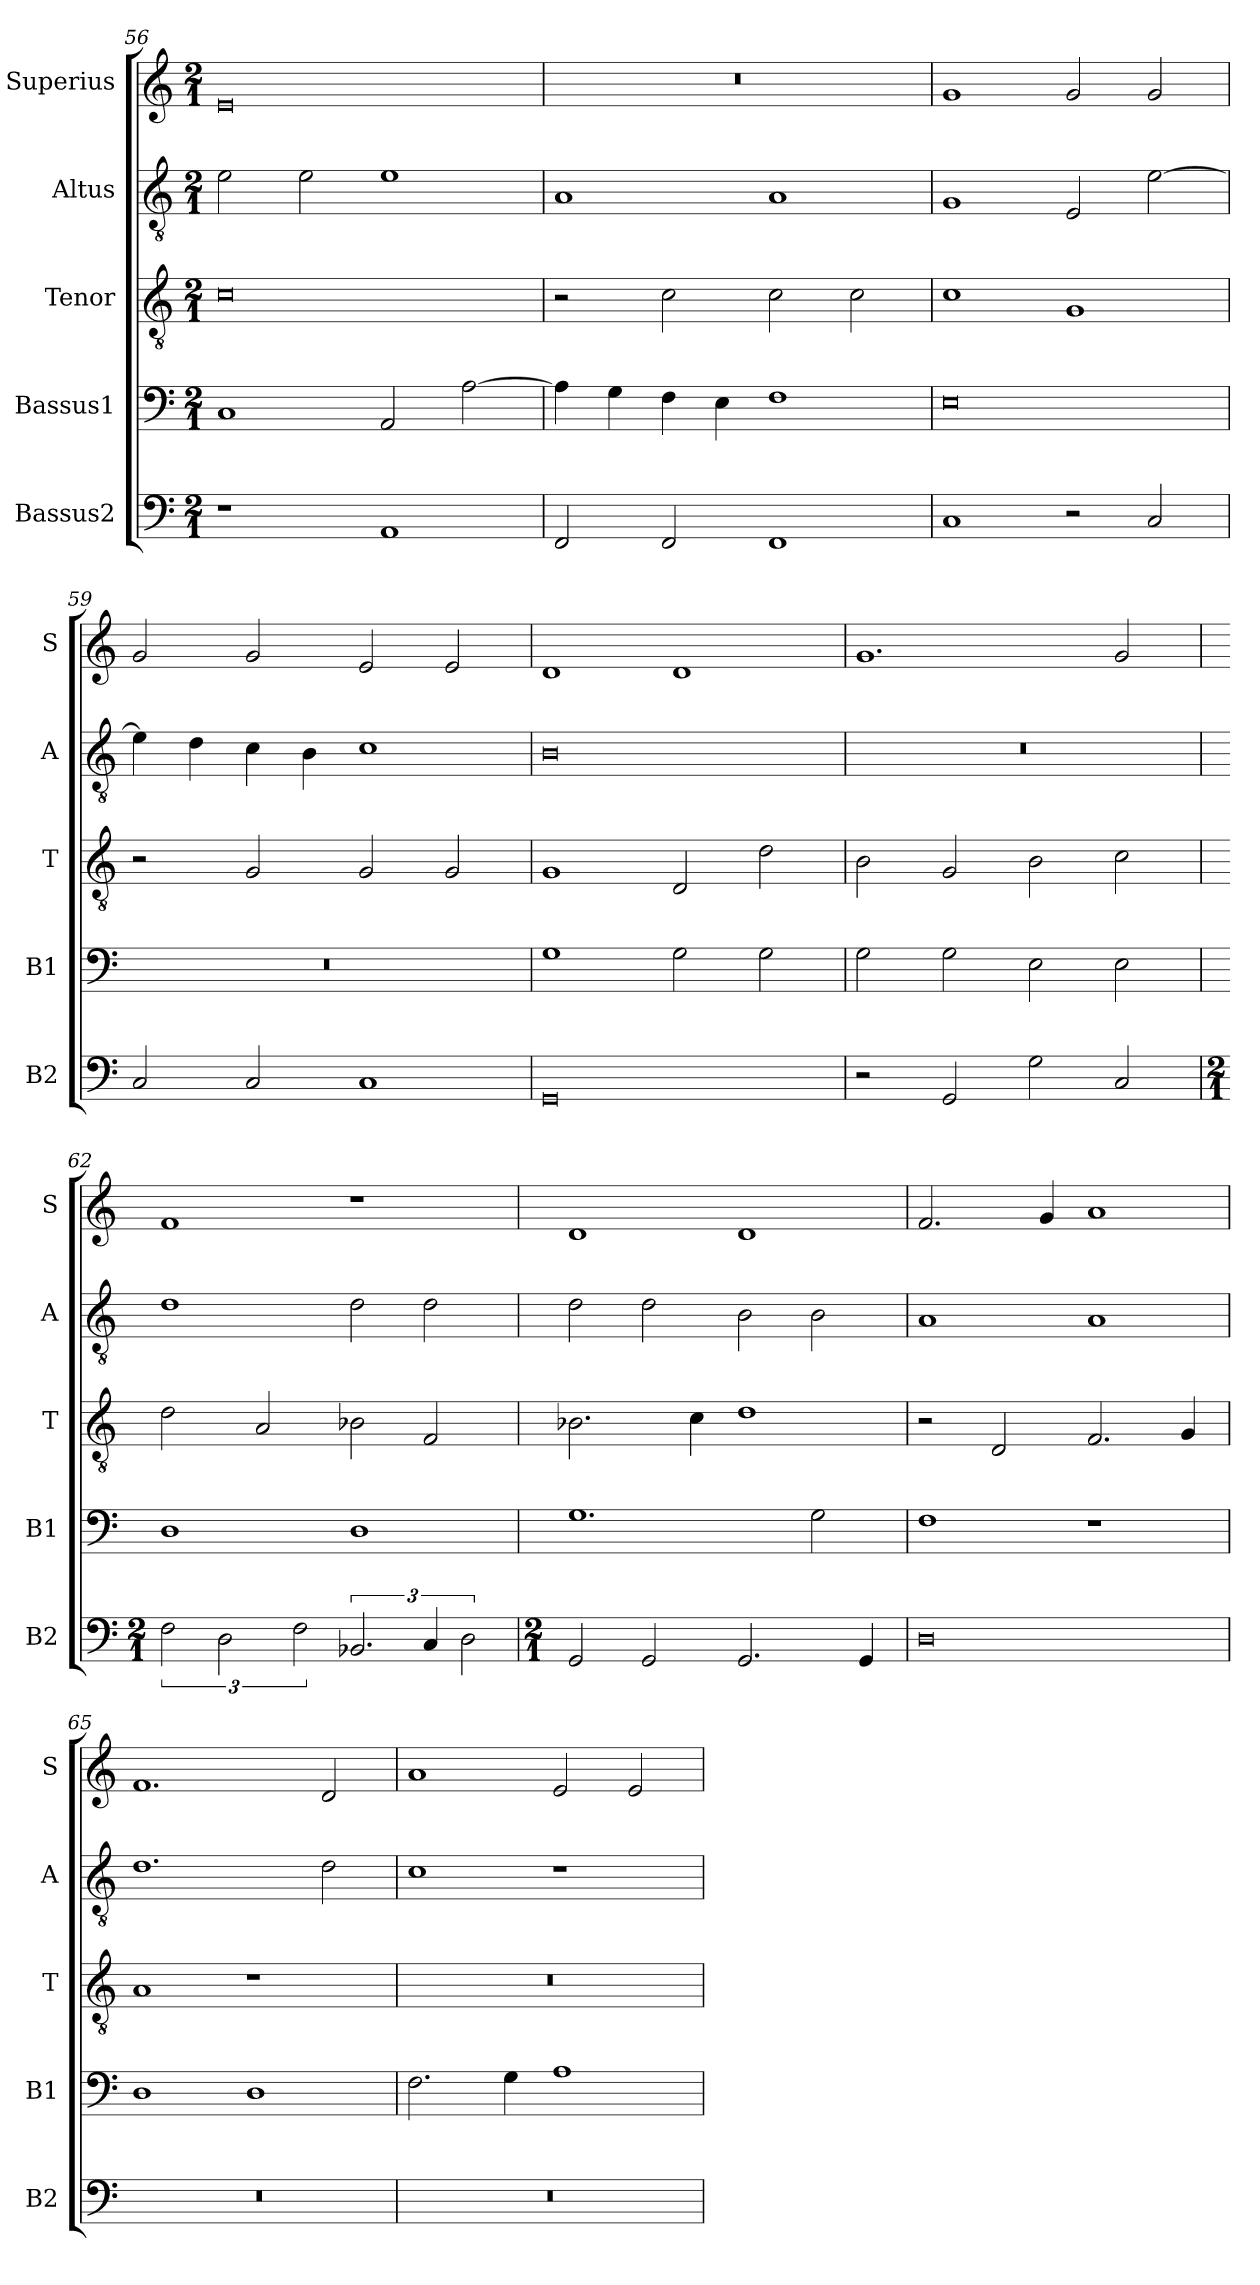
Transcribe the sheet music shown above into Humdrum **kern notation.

**kern	**kern	**kern	**kern	**kern
*part5	*part4	*part3	*part2	*part1
*staff5	*staff4	*staff3	*staff2	*staff1
*I"Bassus2	*I"Bassus1	*I"Tenor	*I"Altus	*I"Superius
*I'B2	*I'B1	*I'T	*I'A	*I'S
*clefF4	*clefF4	*clefGv2	*clefGv2	*clefG2
*k[]	*k[]	*k[]	*k[]	*k[]
*M2/1	*M2/1	*M2/1	*M2/1	*M2/1
=56	=56	=56	=56	=56
1r	1C	0c	2e\	0e
.	.	.	2e\	.
1AA	2AA/	.	1e	.
.	[2A\	.	.	.
=57	=57	=57	=57	=57
2FF/	4A\]	2r	1A	0r
.	4G\	.	.	.
2FF/	4F\	2c\	.	.
.	4E\	.	.	.
1FF	1F	2c\	1A	.
.	.	2c\	.	.
=58	=58	=58	=58	=58
1C	0E	1c	1G	1g
2r	.	1G	2E/	2g/
2C/	.	.	[2e\	2g/
=59	=59	=59	=59	=59
2C/	0r	2r	4e\]	2g/
.	.	.	4d\	.
2C/	.	2G/	4c\	2g/
.	.	.	4B\	.
1C	.	2G/	1c	2e/
.	.	2G/	.	2e/
=60	=60	=60	=60	=60
0GG	1G	1G	0B	1d
.	2G\	2D/	.	1d
.	2G\	2d\	.	.
=61	=61	=61	=61	=61
2r	2G\	2B\	0r	1.g
2GG/	2G\	2G/	.	.
2G\	2E\	2B\	.	.
2C/	2E\	2c\	.	2g/
=62	=62	=62	=62	=62
*M2/1	*	*	*	*
3F\	1D	2d\	1d	1f
3D\	.	.	.	.
.	.	2A/	.	.
3F\	.	.	.	.
3.BB-X/	1D	2B-X\	2d\	1r
6C/	.	2F/	2d\	.
3D\	.	.	.	.
=63	=63	=63	=63	=63
*M2/1	*	*	*	*
2GG/	1.G	2.B-X\	2d\	1d
2GG/	.	.	2d\	.
.	.	4c\	.	.
2.GG/	.	1d	2B\	1d
.	2G\	.	2B\	.
4GG/	.	.	.	.
=64	=64	=64	=64	=64
0D	1F	2r	1A	2.f/
.	.	2D/	.	.
.	.	.	.	4g/
.	1r	2.F/	1A	1a
.	.	4G/	.	.
=65	=65	=65	=65	=65
0r	1D	1A	1.d	1.f
.	1D	1r	.	.
.	.	.	2d\	2d/
=66	=66	=66	=66	=66
0r	2.F\	0r	1c	1a
.	4G\	.	.	.
.	1A	.	1r	2e/
.	.	.	.	2e/
=	=	=	=	=
*-	*-	*-	*-	*-
